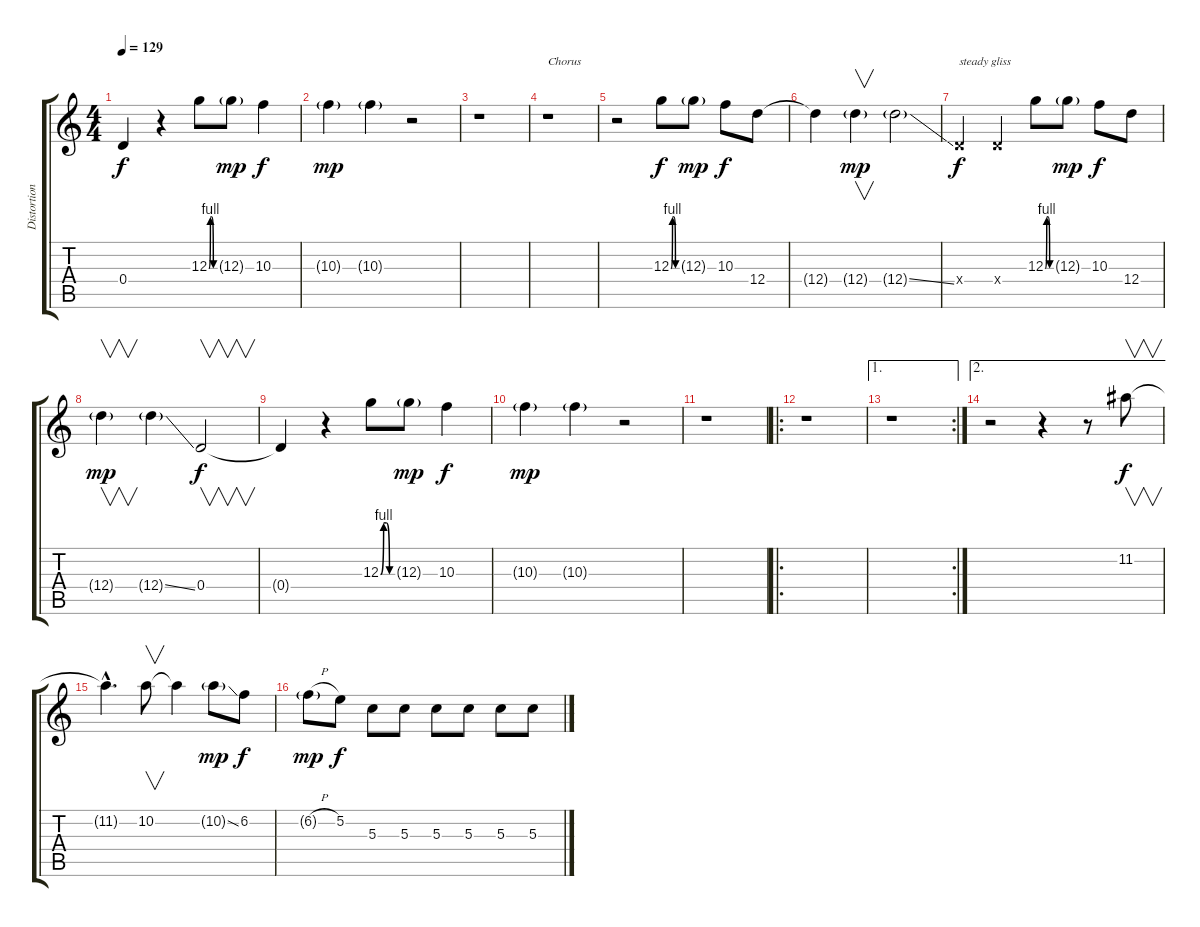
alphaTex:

\track ("Distortion Guitar" "Distortion") {instrument distortionguitar}
\staff {score tabs}
\tuning (E4 B3 G3 D3 A2 E2) {hide}
\ts (4 4)
\tempo 129
\clef g2
\ks c
0.4{t}.4{dy f} r.4 12.3{be (custom 0 0 15 4 30 4 45 0 60 0)}.8 12.3{g}.8{dy mp} 10.3.4{dy f} |
10.3{g}.4{dy mp} 10.3{g}.4 r.2 |
r.1 |
r.1{txt "Chorus"} |
r.2 12.3{be (custom 0 0 15 4 30 4 45 0 60 0)}.8{dy f} 12.3{g}.8{dy mp} 10.3.8{dy f} 12.4.8 |
12.4{t}.4 12.4{g}.4{v dy mp} 12.4{ss g}.2 |
0.4{x}.4{txt "steady gliss" dy f} 0.4{x}.4 12.3{be (custom 0 0 15 4 30 4 45 0 60 0)}.8 12.3{g}.8{dy mp} 10.3.8{dy f} 12.4.8 |
12.4{g}.4{v dy mp} 12.4{ss g}.4 0.4.2{v dy f} |
0.4{t}.4 r.4 12.3{be (custom 0 0 15 4 30 4 45 0 60 0)}.8 12.3{g}.8{dy mp} 10.3.4{dy f} |
10.3{g}.4{dy mp} 10.3{g}.4 r.2 |
r.1 |
\ro
r.1 |
\ae 1
\rc 2
r.1 |
\ae 2
r.2 r.4 r.8 11.2.8{v dy f} |
11.2{hac t}.4{d} 10.2.8{v} 10.2{t}.4 10.2{ss g}.8{dy mp} 6.2.8{dy f} |
6.2{h g}.8{dy mp} 5.2.8{dy f} 5.3.8 5.3.8 5.3.8 5.3.8 5.3.8 5.3.8
